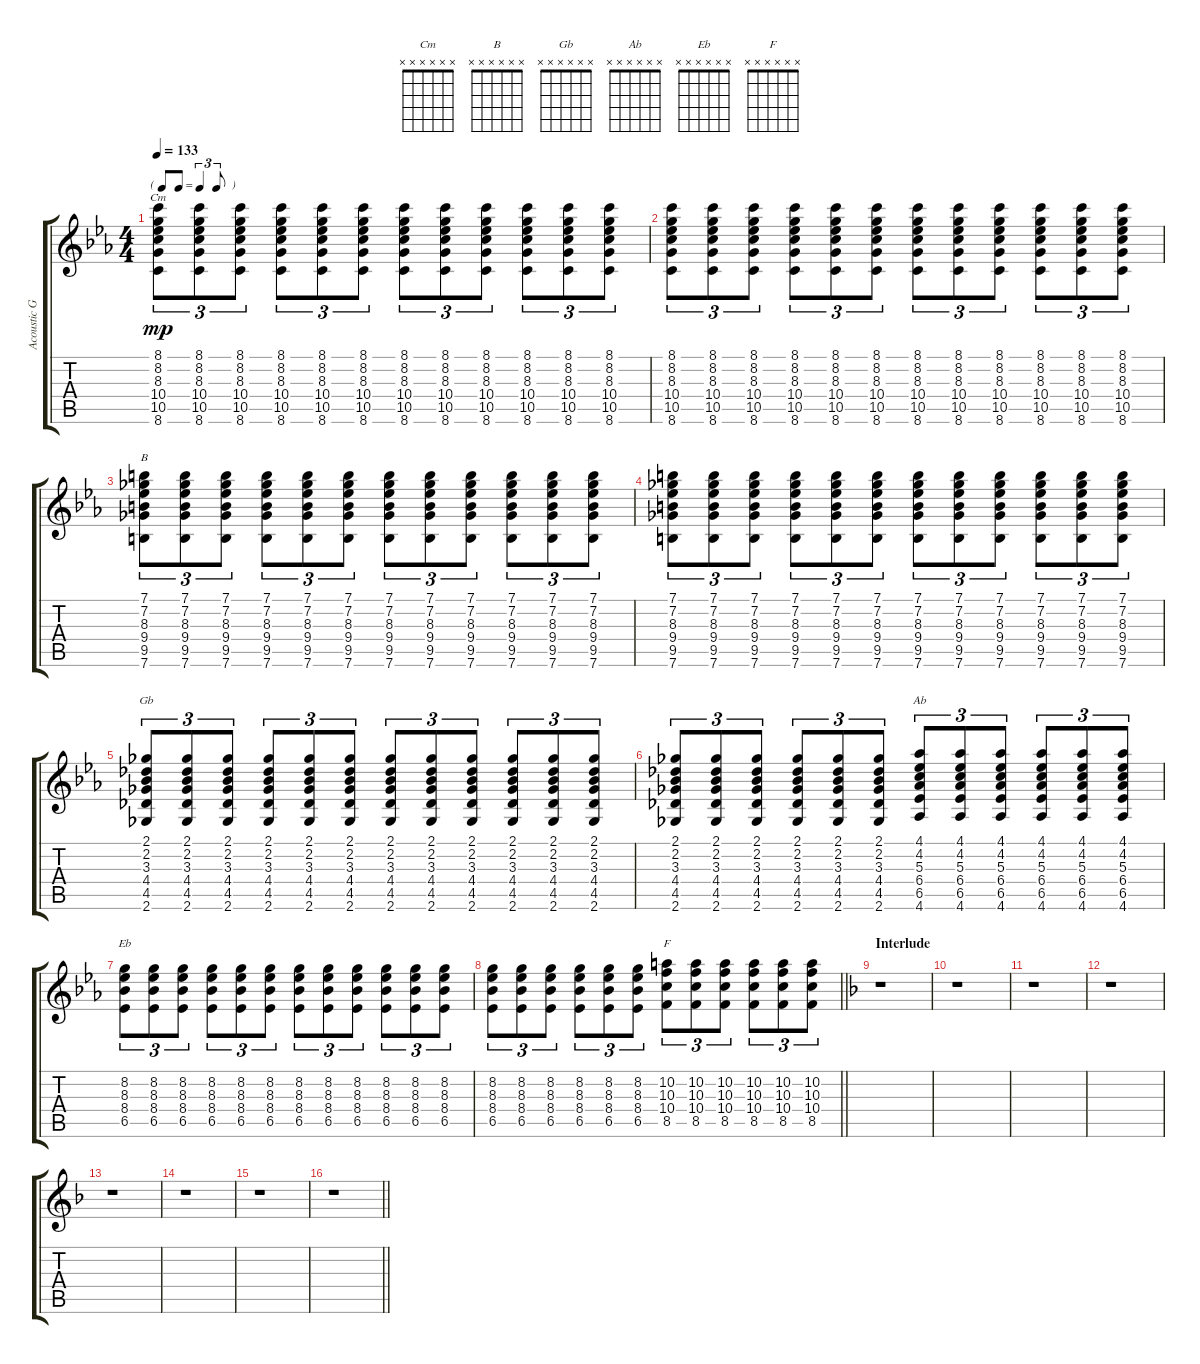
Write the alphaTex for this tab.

\track ("Acoustic Guitar" "Acoustic G") {instrument acousticguitarsteel}
\staff {score tabs}
\tuning (E4 B3 G3 D3 A2 E2) {hide}
\chord ("Cm" x x x x x x)
\chord ("B" x x x x x x)
\chord ("Gb" x x x x x x)
\chord ("Ab" x x x x x x)
\chord ("Eb" x x x x x x)
\chord ("F" x x x x x x)
\ts (4 4)
\tf triplet8th
\tempo 133
\clef g2
\ks cminor
(8.1 8.2 8.3 10.4 10.5 8.6).8{tu (3 2) ch "Cm" dy mp} (8.1 8.2 8.3 10.4 10.5 8.6).8{tu (3 2)} (8.1 8.2 8.3 10.4 10.5 8.6).8{tu (3 2)} (8.1 8.2 8.3 10.4 10.5 8.6).8{tu (3 2)} (8.1 8.2 8.3 10.4 10.5 8.6).8{tu (3 2)} (8.1 8.2 8.3 10.4 10.5 8.6).8{tu (3 2)} (8.1 8.2 8.3 10.4 10.5 8.6).8{tu (3 2)} (8.1 8.2 8.3 10.4 10.5 8.6).8{tu (3 2)} (8.1 8.2 8.3 10.4 10.5 8.6).8{tu (3 2)} (8.1 8.2 8.3 10.4 10.5 8.6).8{tu (3 2)} (8.1 8.2 8.3 10.4 10.5 8.6).8{tu (3 2)} (8.1 8.2 8.3 10.4 10.5 8.6).8{tu (3 2)} |
(8.1 8.2 8.3 10.4 10.5 8.6).8{tu (3 2)} (8.1 8.2 8.3 10.4 10.5 8.6).8{tu (3 2)} (8.1 8.2 8.3 10.4 10.5 8.6).8{tu (3 2)} (8.1 8.2 8.3 10.4 10.5 8.6).8{tu (3 2)} (8.1 8.2 8.3 10.4 10.5 8.6).8{tu (3 2)} (8.1 8.2 8.3 10.4 10.5 8.6).8{tu (3 2)} (8.1 8.2 8.3 10.4 10.5 8.6).8{tu (3 2)} (8.1 8.2 8.3 10.4 10.5 8.6).8{tu (3 2)} (8.1 8.2 8.3 10.4 10.5 8.6).8{tu (3 2)} (8.1 8.2 8.3 10.4 10.5 8.6).8{tu (3 2)} (8.1 8.2 8.3 10.4 10.5 8.6).8{tu (3 2)} (8.1 8.2 8.3 10.4 10.5 8.6).8{tu (3 2)} |
(7.1 7.2 8.3 9.4 9.5 7.6).8{tu (3 2) ch "B"} (7.1 7.2 8.3 9.4 9.5 7.6).8{tu (3 2)} (7.1 7.2 8.3 9.4 9.5 7.6).8{tu (3 2)} (7.1 7.2 8.3 9.4 9.5 7.6).8{tu (3 2)} (7.1 7.2 8.3 9.4 9.5 7.6).8{tu (3 2)} (7.1 7.2 8.3 9.4 9.5 7.6).8{tu (3 2)} (7.1 7.2 8.3 9.4 9.5 7.6).8{tu (3 2)} (7.1 7.2 8.3 9.4 9.5 7.6).8{tu (3 2)} (7.1 7.2 8.3 9.4 9.5 7.6).8{tu (3 2)} (7.1 7.2 8.3 9.4 9.5 7.6).8{tu (3 2)} (7.1 7.2 8.3 9.4 9.5 7.6).8{tu (3 2)} (7.1 7.2 8.3 9.4 9.5 7.6).8{tu (3 2)} |
(7.1 7.2 8.3 9.4 9.5 7.6).8{tu (3 2)} (7.1 7.2 8.3 9.4 9.5 7.6).8{tu (3 2)} (7.1 7.2 8.3 9.4 9.5 7.6).8{tu (3 2)} (7.1 7.2 8.3 9.4 9.5 7.6).8{tu (3 2)} (7.1 7.2 8.3 9.4 9.5 7.6).8{tu (3 2)} (7.1 7.2 8.3 9.4 9.5 7.6).8{tu (3 2)} (7.1 7.2 8.3 9.4 9.5 7.6).8{tu (3 2)} (7.1 7.2 8.3 9.4 9.5 7.6).8{tu (3 2)} (7.1 7.2 8.3 9.4 9.5 7.6).8{tu (3 2)} (7.1 7.2 8.3 9.4 9.5 7.6).8{tu (3 2)} (7.1 7.2 8.3 9.4 9.5 7.6).8{tu (3 2)} (7.1 7.2 8.3 9.4 9.5 7.6).8{tu (3 2)} |
(2.1 2.2 3.3 4.4 4.5 2.6).8{tu (3 2) ch "Gb"} (2.1 2.2 3.3 4.4 4.5 2.6).8{tu (3 2)} (2.1 2.2 3.3 4.4 4.5 2.6).8{tu (3 2)} (2.1 2.2 3.3 4.4 4.5 2.6).8{tu (3 2)} (2.1 2.2 3.3 4.4 4.5 2.6).8{tu (3 2)} (2.1 2.2 3.3 4.4 4.5 2.6).8{tu (3 2)} (2.1 2.2 3.3 4.4 4.5 2.6).8{tu (3 2)} (2.1 2.2 3.3 4.4 4.5 2.6).8{tu (3 2)} (2.1 2.2 3.3 4.4 4.5 2.6).8{tu (3 2)} (2.1 2.2 3.3 4.4 4.5 2.6).8{tu (3 2)} (2.1 2.2 3.3 4.4 4.5 2.6).8{tu (3 2)} (2.1 2.2 3.3 4.4 4.5 2.6).8{tu (3 2)} |
(2.1 2.2 3.3 4.4 4.5 2.6).8{tu (3 2)} (2.1 2.2 3.3 4.4 4.5 2.6).8{tu (3 2)} (2.1 2.2 3.3 4.4 4.5 2.6).8{tu (3 2)} (2.1 2.2 3.3 4.4 4.5 2.6).8{tu (3 2)} (2.1 2.2 3.3 4.4 4.5 2.6).8{tu (3 2)} (2.1 2.2 3.3 4.4 4.5 2.6).8{tu (3 2)} (4.1 4.2 5.3 6.4 6.5 4.6).8{tu (3 2) ch "Ab"} (4.1 4.2 5.3 6.4 6.5 4.6).8{tu (3 2)} (4.1 4.2 5.3 6.4 6.5 4.6).8{tu (3 2)} (4.1 4.2 5.3 6.4 6.5 4.6).8{tu (3 2)} (4.1 4.2 5.3 6.4 6.5 4.6).8{tu (3 2)} (4.1 4.2 5.3 6.4 6.5 4.6).8{tu (3 2)} |
(8.2 8.3 8.4 6.5).8{tu (3 2) ch "Eb"} (8.2 8.3 8.4 6.5).8{tu (3 2)} (8.2 8.3 8.4 6.5).8{tu (3 2)} (8.2 8.3 8.4 6.5).8{tu (3 2)} (8.2 8.3 8.4 6.5).8{tu (3 2)} (8.2 8.3 8.4 6.5).8{tu (3 2)} (8.2 8.3 8.4 6.5).8{tu (3 2)} (8.2 8.3 8.4 6.5).8{tu (3 2)} (8.2 8.3 8.4 6.5).8{tu (3 2)} (8.2 8.3 8.4 6.5).8{tu (3 2)} (8.2 8.3 8.4 6.5).8{tu (3 2)} (8.2 8.3 8.4 6.5).8{tu (3 2)} |
\barLineRight lightlight
(8.2 8.3 8.4 6.5).8{tu (3 2)} (8.2 8.3 8.4 6.5).8{tu (3 2)} (8.2 8.3 8.4 6.5).8{tu (3 2)} (8.2 8.3 8.4 6.5).8{tu (3 2)} (8.2 8.3 8.4 6.5).8{tu (3 2)} (8.2 8.3 8.4 6.5).8{tu (3 2)} (10.2 10.3 10.4 8.5).8{tu (3 2) ch "F"} (10.2 10.3 10.4 8.5).8{tu (3 2)} (10.2 10.3 10.4 8.5).8{tu (3 2)} (10.2 10.3 10.4 8.5).8{tu (3 2)} (10.2 10.3 10.4 8.5).8{tu (3 2)} (10.2 10.3 10.4 8.5).8{tu (3 2)} |
\section ("" "Interlude")
\ks dminor
r.1 |
r.1 |
r.1 |
r.1 |
r.1 |
r.1 |
r.1 |
\barLineRight lightlight
r.1
